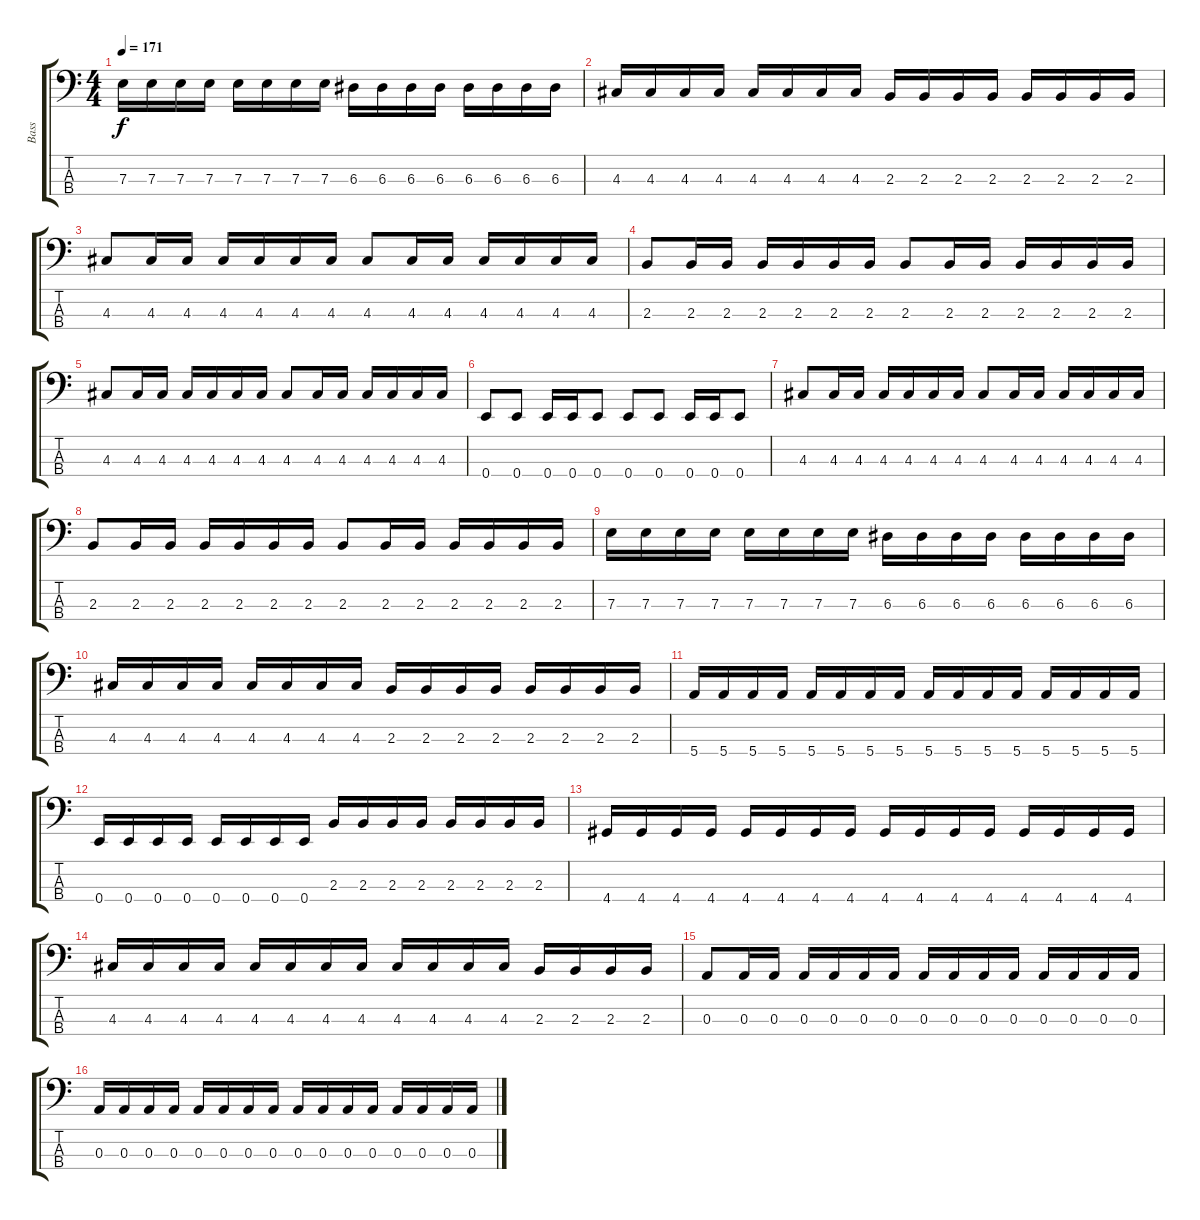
\track ("Bass" "Bass") {instrument electricbasspick}
\staff {score tabs}
\tuning (G2 D2 A1 E1) {hide}
\ts (4 4)
\tempo 171
\clef f4
\ks c
7.3.16{dy f} 7.3.16 7.3.16 7.3.16 7.3.16 7.3.16 7.3.16 7.3.16 6.3.16 6.3.16 6.3.16 6.3.16 6.3.16 6.3.16 6.3.16 6.3.16 |
4.3.16 4.3.16 4.3.16 4.3.16 4.3.16 4.3.16 4.3.16 4.3.16 2.3.16 2.3.16 2.3.16 2.3.16 2.3.16 2.3.16 2.3.16 2.3.16 |
4.3.8 4.3.16 4.3.16 4.3.16 4.3.16 4.3.16 4.3.16 4.3.8 4.3.16 4.3.16 4.3.16 4.3.16 4.3.16 4.3.16 |
2.3.8 2.3.16 2.3.16 2.3.16 2.3.16 2.3.16 2.3.16 2.3.8 2.3.16 2.3.16 2.3.16 2.3.16 2.3.16 2.3.16 |
4.3.8 4.3.16 4.3.16 4.3.16 4.3.16 4.3.16 4.3.16 4.3.8 4.3.16 4.3.16 4.3.16 4.3.16 4.3.16 4.3.16 |
0.4.8 0.4.8 0.4.16 0.4.16 0.4.8 0.4.8 0.4.8 0.4.16 0.4.16 0.4.8 |
4.3.8 4.3.16 4.3.16 4.3.16 4.3.16 4.3.16 4.3.16 4.3.8 4.3.16 4.3.16 4.3.16 4.3.16 4.3.16 4.3.16 |
2.3.8 2.3.16 2.3.16 2.3.16 2.3.16 2.3.16 2.3.16 2.3.8 2.3.16 2.3.16 2.3.16 2.3.16 2.3.16 2.3.16 |
7.3.16 7.3.16 7.3.16 7.3.16 7.3.16 7.3.16 7.3.16 7.3.16 6.3.16 6.3.16 6.3.16 6.3.16 6.3.16 6.3.16 6.3.16 6.3.16 |
4.3.16 4.3.16 4.3.16 4.3.16 4.3.16 4.3.16 4.3.16 4.3.16 2.3.16 2.3.16 2.3.16 2.3.16 2.3.16 2.3.16 2.3.16 2.3.16 |
5.4.16 5.4.16 5.4.16 5.4.16 5.4.16 5.4.16 5.4.16 5.4.16 5.4.16 5.4.16 5.4.16 5.4.16 5.4.16 5.4.16 5.4.16 5.4.16 |
0.4.16 0.4.16 0.4.16 0.4.16 0.4.16 0.4.16 0.4.16 0.4.16 2.3.16 2.3.16 2.3.16 2.3.16 2.3.16 2.3.16 2.3.16 2.3.16 |
4.4.16 4.4.16 4.4.16 4.4.16 4.4.16 4.4.16 4.4.16 4.4.16 4.4.16 4.4.16 4.4.16 4.4.16 4.4.16 4.4.16 4.4.16 4.4.16 |
4.3.16 4.3.16 4.3.16 4.3.16 4.3.16 4.3.16 4.3.16 4.3.16 4.3.16 4.3.16 4.3.16 4.3.16 2.3.16 2.3.16 2.3.16 2.3.16 |
0.3.8 0.3.16 0.3.16 0.3.16 0.3.16 0.3.16 0.3.16 0.3.16 0.3.16 0.3.16 0.3.16 0.3.16 0.3.16 0.3.16 0.3.16 |
0.3.16 0.3.16 0.3.16 0.3.16 0.3.16 0.3.16 0.3.16 0.3.16 0.3.16 0.3.16 0.3.16 0.3.16 0.3.16 0.3.16 0.3.16 0.3.16
